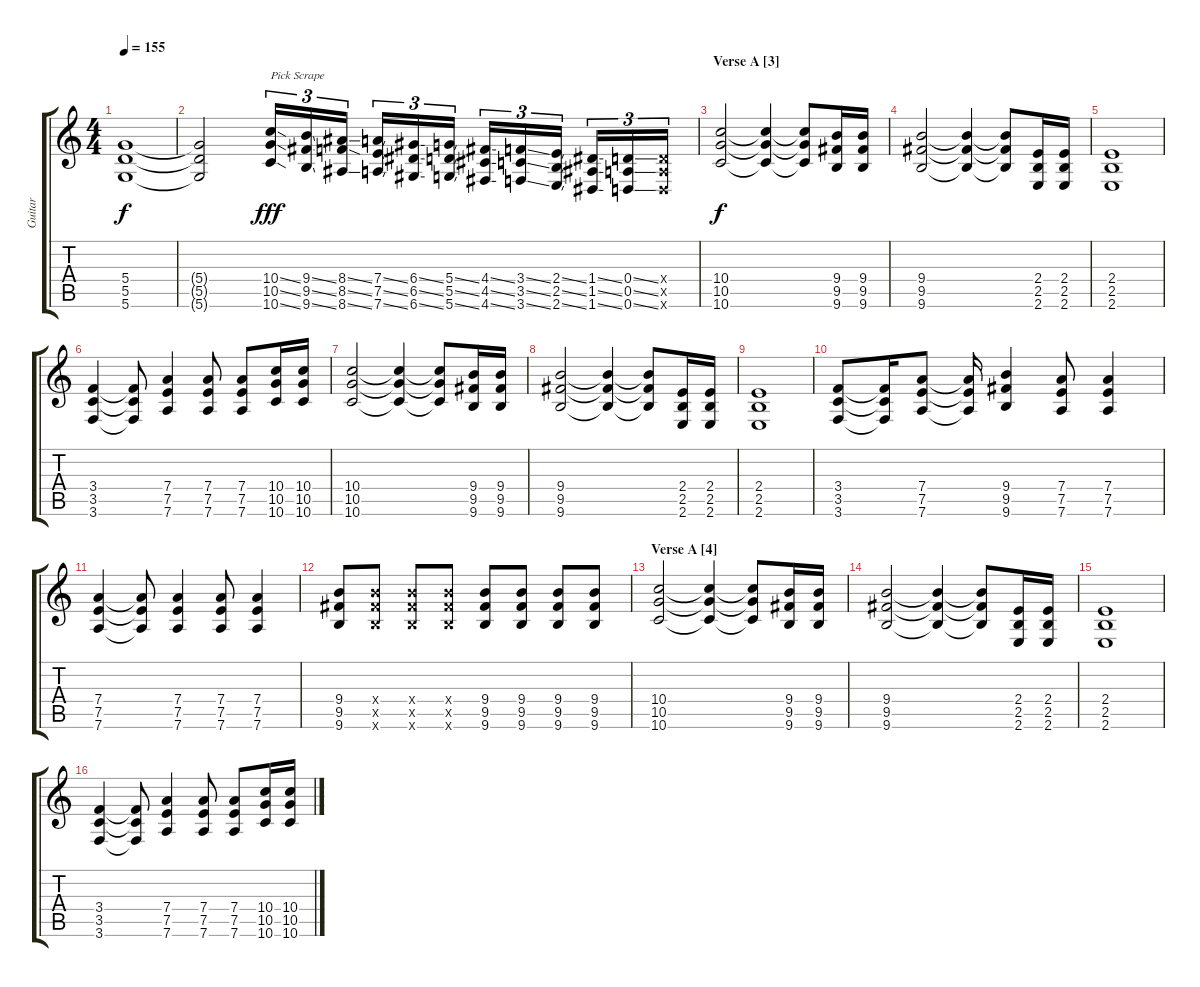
\track ("Guitar" "Guitar") {instrument overdrivenguitar}
\staff {score tabs}
\tuning (E4 B3 G3 D3 A2 D2) {hide}
\ts (4 4)
\tempo 155
\clef g2
\ks c
(5.4 5.5 5.6).1{dy f} |
(5.4{t} 5.5{t} 5.6{t}).2 (10.4{ss} 10.5{ss} 10.6{ss}).16{tu (3 2) txt "Pick Scrape" dy fff} (9.4{ss} 9.5{ss} 9.6{ss}).16{tu (3 2)} (8.4{ss} 8.5{ss} 8.6{ss}).16{tu (3 2)} (7.4{ss} 7.5{ss} 7.6{ss}).16{tu (3 2)} (6.4{ss} 6.5{ss} 6.6{ss}).16{tu (3 2)} (5.4{ss} 5.5{ss} 5.6{ss}).16{tu (3 2)} (4.4{ss} 4.5{ss} 4.6{ss}).16{tu (3 2)} (3.4{ss} 3.5{ss} 3.6{ss}).16{tu (3 2)} (2.4{ss} 2.5{ss} 2.6{ss}).16{tu (3 2)} (1.4{ss} 1.5{ss} 1.6{ss}).16{tu (3 2)} (0.4{ss} 0.5{ss} 0.6{ss}).16{tu (3 2)} (0.4{x} 0.5{x} 0.6{x}).16{tu (3 2)} |
\section ("" "Verse A [3]")
(10.4 10.5 10.6).2{dy f} (10.4{t} 10.5{t} 10.6{t}).4 (10.4{t} 10.5{t} 10.6{t}).8 (9.4 9.5 9.6).16 (9.4 9.5 9.6).16 |
(9.4 9.5 9.6).2 (9.4{t} 9.5{t} 9.6{t}).4 (9.4{t} 9.5{t} 9.6{t}).8 (2.4 2.5 2.6).16 (2.4 2.5 2.6).16 |
(2.4 2.5 2.6).1 |
(3.4 3.5 3.6).4 (3.4{t} 3.5{t} 3.6{t}).8 (7.4 7.5 7.6).4 (7.4 7.5 7.6).8 (7.4 7.5 7.6).8 (10.4 10.5 10.6).16 (10.4 10.5 10.6).16 |
(10.4 10.5 10.6).2 (10.4{t} 10.5{t} 10.6{t}).4 (10.4{t} 10.5{t} 10.6{t}).8 (9.4 9.5 9.6).16 (9.4 9.5 9.6).16 |
(9.4 9.5 9.6).2 (9.4{t} 9.5{t} 9.6{t}).4 (9.4{t} 9.5{t} 9.6{t}).8 (2.4 2.5 2.6).16 (2.4 2.5 2.6).16 |
(2.4 2.5 2.6).1 |
(3.4 3.5 3.6).8 (3.4{t} 3.5{t} 3.6{t}).16 (7.4 7.5 7.6).8 (7.4{t} 7.5{t} 7.6{t}).16 (9.4 9.5 9.6).4 (7.4 7.5 7.6).8 (7.4 7.5 7.6).4 |
(7.4 7.5 7.6).4 (7.4{t} 7.5{t} 7.6{t}).8 (7.4 7.5 7.6).4 (7.4 7.5 7.6).8 (7.4 7.5 7.6).4 |
(9.4 9.5 9.6).8 (9.4{x} 9.5{x} 9.6{x}).8 (9.4{x} 9.5{x} 9.6{x}).8 (9.4{x} 9.5{x} 9.6{x}).8 (9.4 9.5 9.6).8 (9.4 9.5 9.6).8 (9.4 9.5 9.6).8 (9.4 9.5 9.6).8 |
\section ("" "Verse A [4]")
(10.4 10.5 10.6).2 (10.4{t} 10.5{t} 10.6{t}).4 (10.4{t} 10.5{t} 10.6{t}).8 (9.4 9.5 9.6).16 (9.4 9.5 9.6).16 |
(9.4 9.5 9.6).2 (9.4{t} 9.5{t} 9.6{t}).4 (9.4{t} 9.5{t} 9.6{t}).8 (2.4 2.5 2.6).16 (2.4 2.5 2.6).16 |
(2.4 2.5 2.6).1 |
(3.4 3.5 3.6).4 (3.4{t} 3.5{t} 3.6{t}).8 (7.4 7.5 7.6).4 (7.4 7.5 7.6).8 (7.4 7.5 7.6).8 (10.4 10.5 10.6).16 (10.4 10.5 10.6).16
